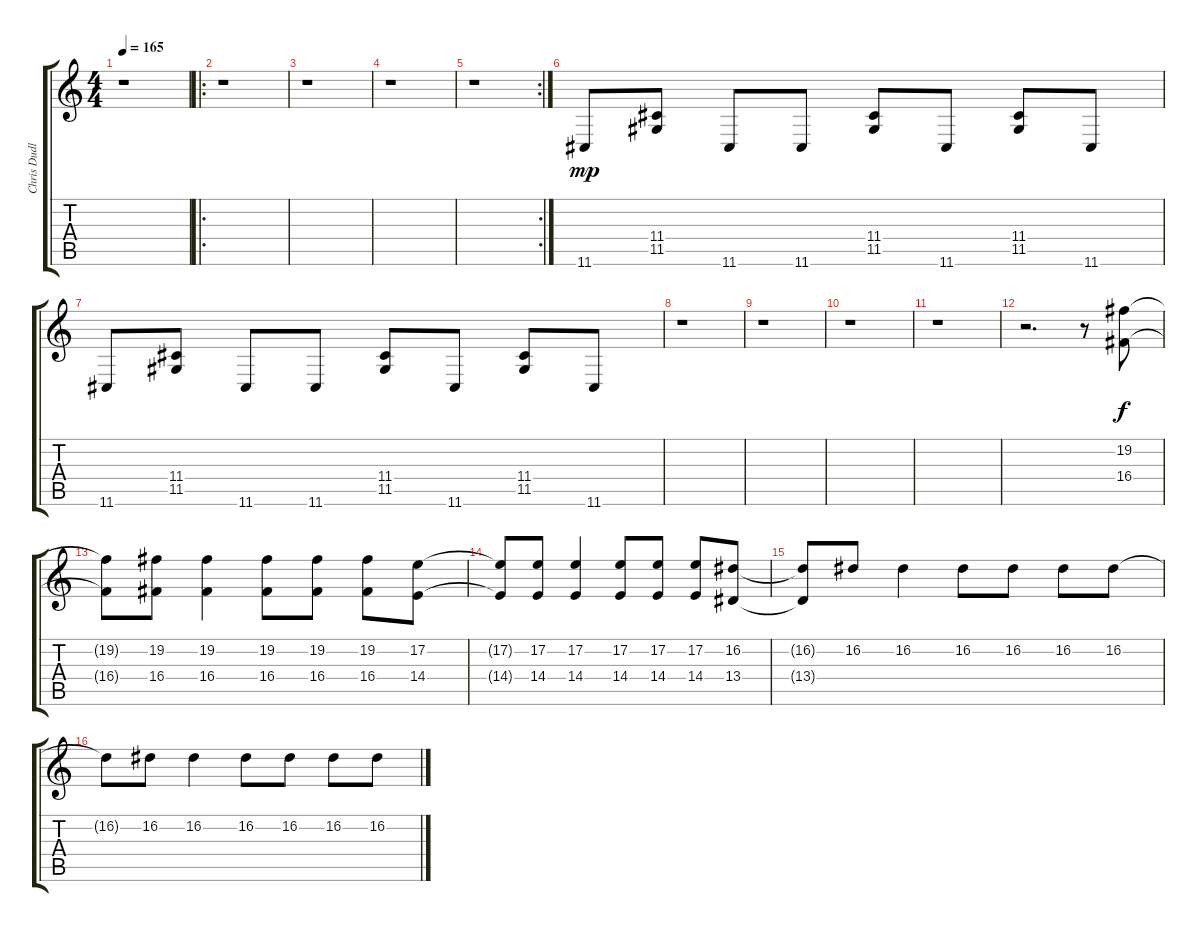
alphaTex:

\track ("Chris Dudley" "Chris Dudl") {instrument lead2sawtooth}
\staff {score tabs}
\tuning (E4 B3 G3 D3 A2 D2) {hide}
\ts (4 4)
\tempo 165
\clef g2
\ks c
r.1{dy mp} |
\ro
r.1 |
r.1 |
r.1 |
\rc 2
r.1 |
11.6.8 (11.4 11.5).8 11.6.8 11.6.8 (11.4 11.5).8 11.6.8 (11.4 11.5).8 11.6.8 |
11.6.8 (11.4 11.5).8 11.6.8 11.6.8 (11.4 11.5).8 11.6.8 (11.4 11.5).8 11.6.8 |
r.1 |
r.1 |
r.1 |
r.1 |
r.2{d} r.8 (19.2 16.4).8{dy f} |
(19.2{t} 16.4{t}).8 (19.2 16.4).8 (19.2 16.4).4 (19.2 16.4).8 (19.2 16.4).8 (19.2 16.4).8 (17.2 14.4).8 |
(17.2{t} 14.4{t}).8 (17.2 14.4).8 (17.2 14.4).4 (17.2 14.4).8 (17.2 14.4).8 (17.2 14.4).8 (16.2 13.4).8 |
(16.2{t} 13.4{t}).8 16.2.8 16.2.4 16.2.8 16.2.8 16.2.8 16.2.8 |
16.2{t}.8 16.2.8 16.2.4 16.2.8 16.2.8 16.2.8 16.2.8
